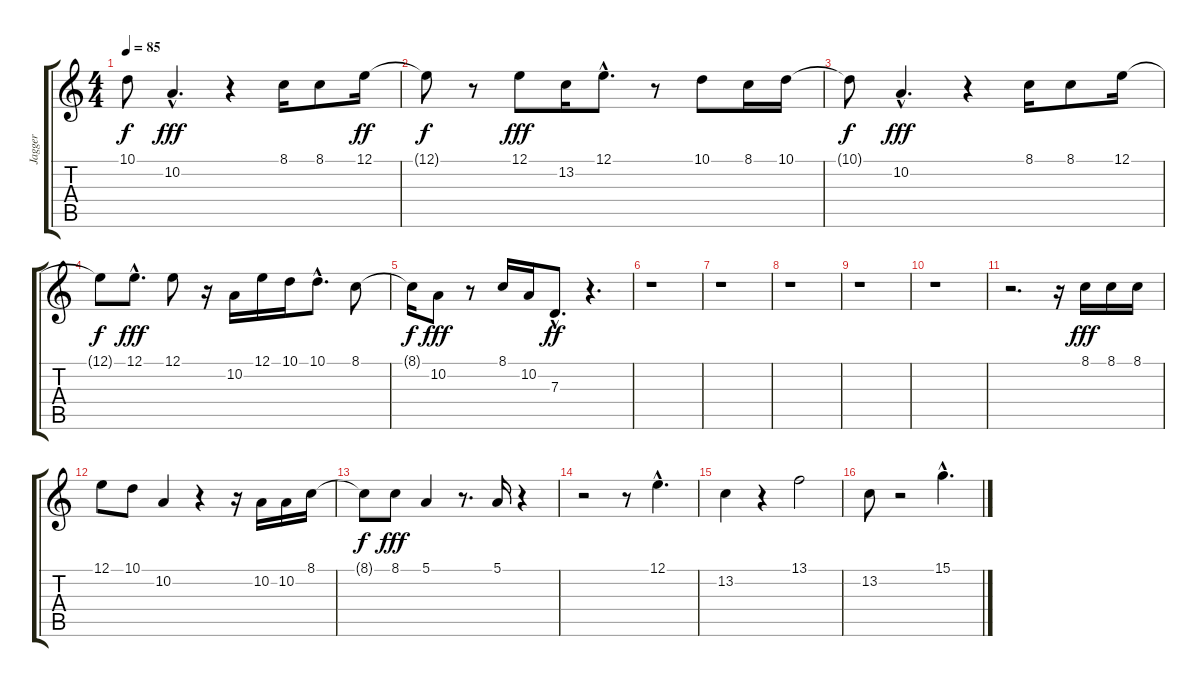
\track ("Jagger" "Jagger") {instrument choiraahs}
\staff {score tabs}
\tuning (E4 B3 G3 D3 A2 E2) {hide}
\ts (4 4)
\tempo 85
\clef g2
\ks c
10.1{t}.8{dy f} 10.2{hac}.4{d dy fff} r.4 8.1.16 8.1.8 12.1.16{dy ff} |
12.1{t}.8{dy f} r.8 12.1.8{dy fff} 13.2.16 12.1{hac}.8{d} r.8 10.1.8 8.1.16 10.1.16 |
10.1{t}.8{dy f} 10.2{hac}.4{d dy fff} r.4 8.1.16 8.1.8 12.1.16 |
12.1{t}.8{dy f} 12.1{hac}.8{d dy fff} 12.1.8 r.16 10.2.16 12.1.16 10.1.16 10.1{hac}.8{d} 8.1.8 |
8.1{t}.16{dy f} 10.2.8{dy fff} r.8 8.1.16 10.2.16 7.3{hac}.8{d dy ff} r.4{d} |
r.1 |
r.1 |
r.1 |
r.1 |
r.1 |
r.2{d} r.16 8.1.16{dy fff} 8.1.16 8.1.16 |
12.1.8 10.1.8 10.2.4 r.4 r.16 10.2.16 10.2.16 8.1.16 |
8.1{t}.8{dy f} 8.1.8{dy fff} 5.1.4 r.8{d} 5.1.16 r.4 |
r.2 r.8 12.1{hac}.4{d} |
13.2.4 r.4 13.1.2 |
13.2.8 r.2 15.1{hac}.4{d}
